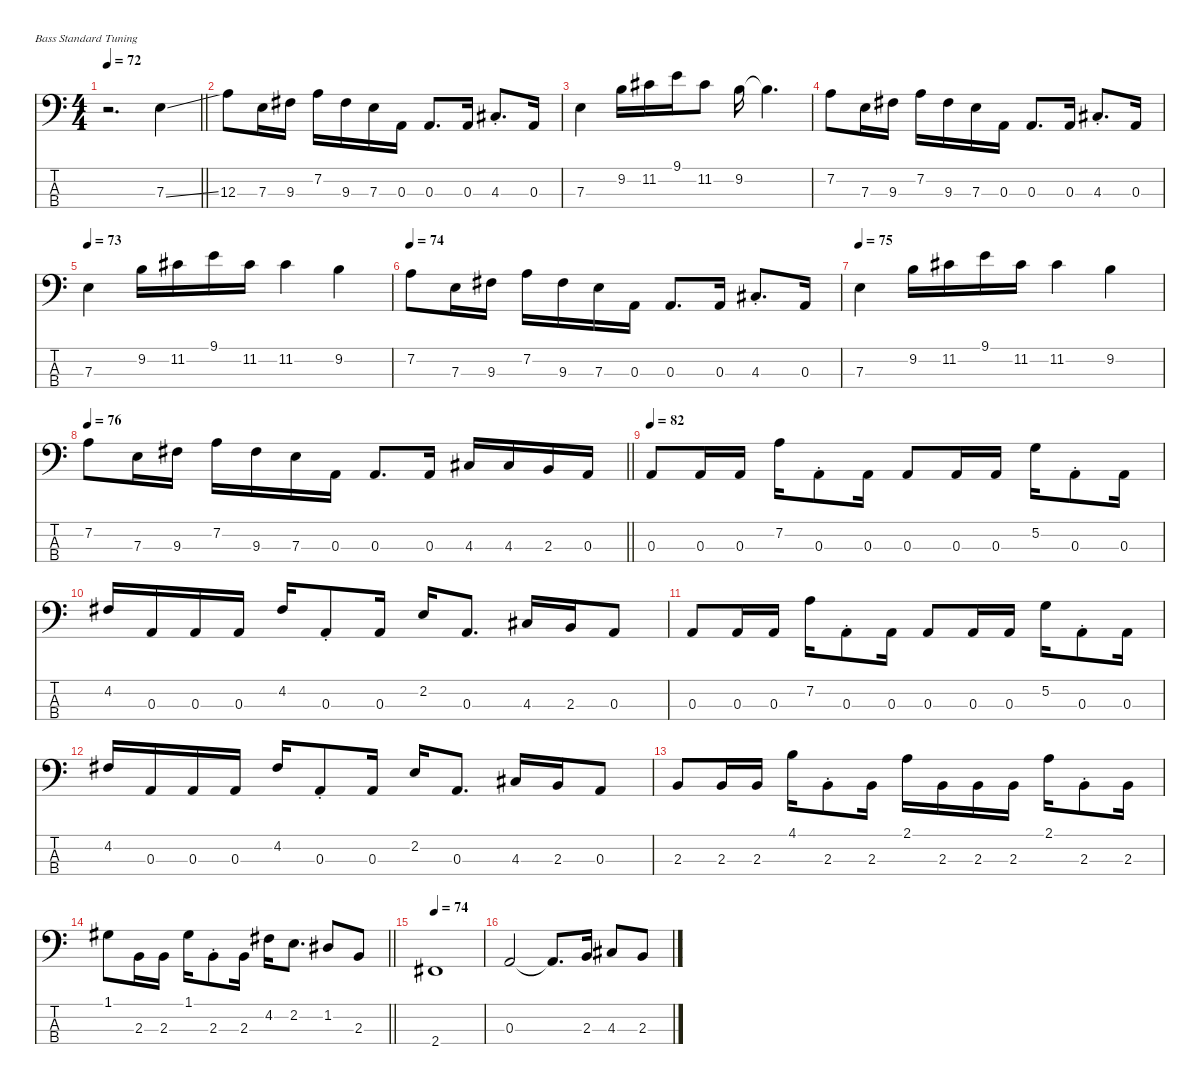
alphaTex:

\defaultSystemsLayout 4
\hideDynamics
\bracketExtendMode nobrackets
\singleTrackTrackNamePolicy hidden
\multiTrackTrackNamePolicy hidden
\firstSystemTrackNameMode fullname
\firstSystemTrackNameOrientation horizontal
\otherSystemsTrackNameOrientation horizontal
\track ("John Paul Jones (Bass)" "el.bs.") {defaultSystemsLayout 4 instrument electricbassfinger}
\staff {score tabs}
\tuning (G2 D2 A1 E1)
\ts (4 4)
\tempo 72
\clef f4
\barLineRight lightlight
\ks c
r.2{d dy f instrument electricbassfinger beam Down} 7.3{ss}.4{beam Down} |
12.3.8{beam Down} 7.3.16{beam Down} 9.3{acc #}.16{beam Down} 7.2.16{beam Down} 9.3{acc #}.16{beam Down} 7.3.16{beam Down} 0.3.16{beam Down} 0.3.8{d beam Up} 0.3.16{beam Up} 4.3{st acc #}.8{d beam Up} 0.3.16{beam Up} |
7.3.4{beam Down} 9.2.16{beam Down} 11.2{acc #}.16{beam Down} 9.1.16{beam Down} 11.2{acc #}.8{beam Down} 9.2.16{beam Down} 9.2{t}.4{d beam Down} |
7.2.8{beam Down} 7.3.16{beam Down} 9.3{acc #}.16{beam Down} 7.2.16{beam Down} 9.3{acc #}.16{beam Down} 7.3.16{beam Down} 0.3.16{beam Down} 0.3.8{d beam Up} 0.3.16{beam Up} 4.3{st acc #}.8{d beam Up} 0.3.16{beam Up} |
\tempo 73
7.3.4{beam Down} 9.2.16{beam Down} 11.2{acc #}.16{beam Down} 9.1.16{beam Down} 11.2{acc #}.16{beam Down} 11.2{acc #}.4{beam Down} 9.2.4{beam Down} |
\tempo 74
7.2.8{beam Down} 7.3.16{beam Down} 9.3{acc #}.16{beam Down} 7.2.16{beam Down} 9.3{acc #}.16{beam Down} 7.3.16{beam Down} 0.3.16{beam Down} 0.3.8{d beam Up} 0.3.16{beam Up} 4.3{st acc #}.8{d beam Up} 0.3.16{beam Up} |
\tempo 75
7.3.4{beam Down} 9.2.16{beam Down} 11.2{acc #}.16{beam Down} 9.1.16{beam Down} 11.2{acc #}.16{beam Down} 11.2{acc #}.4{beam Down} 9.2.4{beam Down} |
\tempo 76
\barLineRight lightlight
7.2.8{beam Down} 7.3.16{beam Down} 9.3{acc #}.16{beam Down} 7.2.16{beam Down} 9.3{acc #}.16{beam Down} 7.3.16{beam Down} 0.3.16{beam Down} 0.3.8{d beam Up} 0.3.16{beam Up} 4.3{acc #}.16{beam Up} 4.3{acc #}.16{beam Up} 2.3.16{beam Up} 0.3.16{beam Up} |
\tempo 82
0.3.8{beam Up} 0.3.16{beam Up} 0.3.16{beam Up} 7.2.16{beam Down} 0.3{st}.8{beam Down} 0.3.16{beam Down} 0.3.8{beam Up} 0.3.16{beam Up} 0.3.16{beam Up} 5.2.16{beam Down} 0.3{st}.8{beam Down} 0.3.16{beam Down} |
4.2{acc #}.16{beam Up} 0.3.16{beam Up} 0.3.16{beam Up} 0.3.16{beam Up} 4.2{acc #}.16{beam Up} 0.3{st}.8{beam Up} 0.3.16{beam Up} 2.2.16{beam Up} 0.3.8{d beam Up} 4.3{acc #}.16{beam Up} 2.3.16{beam Up} 0.3.8{beam Up} |
0.3.8{beam Up} 0.3.16{beam Up} 0.3.16{beam Up} 7.2.16{beam Down} 0.3{st}.8{beam Down} 0.3.16{beam Down} 0.3.8{beam Up} 0.3.16{beam Up} 0.3.16{beam Up} 5.2.16{beam Down} 0.3{st}.8{beam Down} 0.3.16{beam Down} |
4.2{acc #}.16{beam Up} 0.3.16{beam Up} 0.3.16{beam Up} 0.3.16{beam Up} 4.2{acc #}.16{beam Up} 0.3{st}.8{beam Up} 0.3.16{beam Up} 2.2.16{beam Up} 0.3.8{d beam Up} 4.3{acc #}.16{beam Up} 2.3.16{beam Up} 0.3.8{beam Up} |
2.3.8{beam Up} 2.3.16{beam Up} 2.3.16{beam Up} 4.1.16{beam Down} 2.3{st}.8{beam Down} 2.3.16{beam Down} 2.1.16{beam Down} 2.3.16{beam Down} 2.3.16{beam Down} 2.3.16{beam Down} 2.1.16{beam Down} 2.3{st}.8{beam Down} 2.3.16{beam Down} |
\barLineRight lightlight
1.1{acc #}.8{beam Down} 2.3.16{beam Down} 2.3.16{beam Down} 1.1{acc #}.16{beam Down} 2.3{st}.8{beam Down} 2.3.16{beam Down} 4.2{acc #}.16{beam Down} 2.2.8{d beam Down} 1.2{acc #}.8{beam Up} 2.3.8{beam Up} |
\tempo 74
2.4{acc #}.1{beam Up} |
0.3.2{beam Up} 0.3{t}.8{d beam Up} 2.3.16{beam Up} 4.3{acc #}.8{beam Up} 2.3.8{beam Up}
